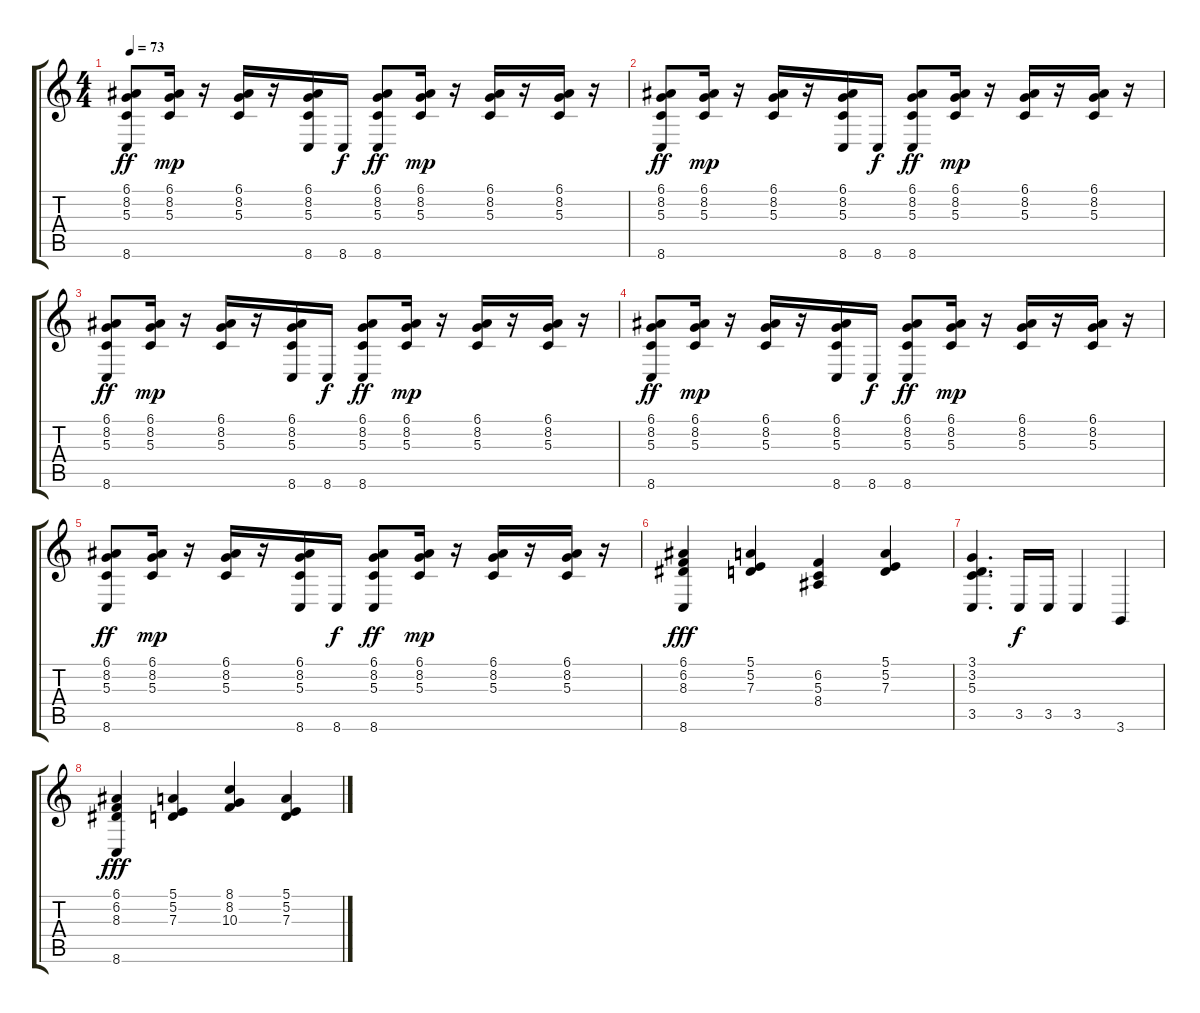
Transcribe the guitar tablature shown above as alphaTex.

\track "" {instrument stringensemble1}
\staff {score tabs}
\tuning (E4 B3 G3 D3 A2 E2) {hide}
\ts (4 4)
\tempo 73
\clef g2
\ks c
(6.1 8.2 5.3 8.6).8{dy ff} (6.1 8.2 5.3).16{dy mp} r.16 (6.1 8.2 5.3).16 r.16 (6.1 8.2 5.3 8.6).16 8.6.16{dy f} (6.1 8.2 5.3 8.6).8{dy ff} (6.1 8.2 5.3).16{dy mp} r.16 (6.1 8.2 5.3).16 r.16 (6.1 8.2 5.3).16 r.16 |
(6.1 8.2 5.3 8.6).8{dy ff} (6.1 8.2 5.3).16{dy mp} r.16 (6.1 8.2 5.3).16 r.16 (6.1 8.2 5.3 8.6).16 8.6.16{dy f} (6.1 8.2 5.3 8.6).8{dy ff} (6.1 8.2 5.3).16{dy mp} r.16 (6.1 8.2 5.3).16 r.16 (6.1 8.2 5.3).16 r.16 |
(6.1 8.2 5.3 8.6).8{dy ff} (6.1 8.2 5.3).16{dy mp} r.16 (6.1 8.2 5.3).16 r.16 (6.1 8.2 5.3 8.6).16 8.6.16{dy f} (6.1 8.2 5.3 8.6).8{dy ff} (6.1 8.2 5.3).16{dy mp} r.16 (6.1 8.2 5.3).16 r.16 (6.1 8.2 5.3).16 r.16 |
(6.1 8.2 5.3 8.6).8{dy ff} (6.1 8.2 5.3).16{dy mp} r.16 (6.1 8.2 5.3).16 r.16 (6.1 8.2 5.3 8.6).16 8.6.16{dy f} (6.1 8.2 5.3 8.6).8{dy ff} (6.1 8.2 5.3).16{dy mp} r.16 (6.1 8.2 5.3).16 r.16 (6.1 8.2 5.3).16 r.16 |
(6.1 8.2 5.3 8.6).8{dy ff} (6.1 8.2 5.3).16{dy mp} r.16 (6.1 8.2 5.3).16 r.16 (6.1 8.2 5.3 8.6).16 8.6.16{dy f} (6.1 8.2 5.3 8.6).8{dy ff} (6.1 8.2 5.3).16{dy mp} r.16 (6.1 8.2 5.3).16 r.16 (6.1 8.2 5.3).16 r.16 |
(6.1 6.2 8.3 8.6).4{dy fff} (5.1 5.2 7.3).4 (6.2 5.3 8.4).4 (5.1 5.2 7.3).4 |
(3.1 3.2 5.3 3.5).4{d} 3.5.16{dy f} 3.5.16 3.5.4 3.6.4 |
(6.1 6.2 8.3 8.6).4{dy fff} (5.1 5.2 7.3).4 (8.1 8.2 10.3).4 (5.1 5.2 7.3).4
